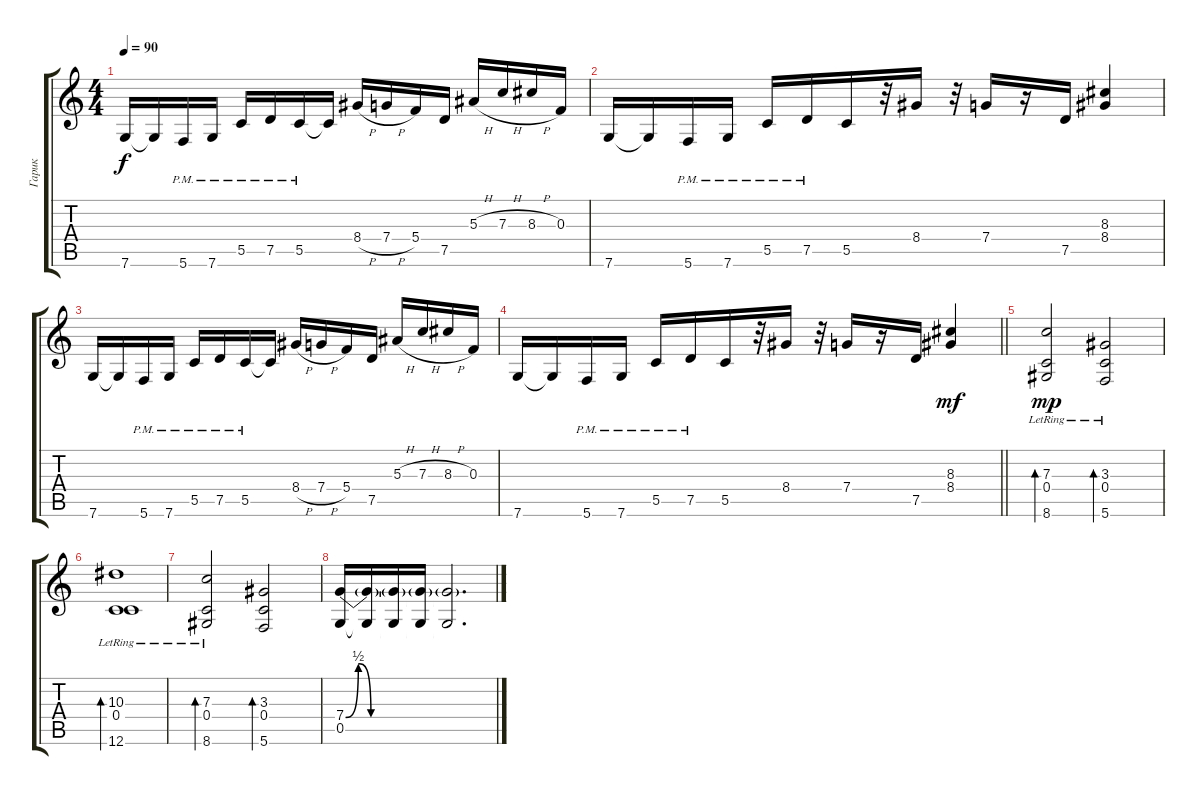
\track ("Гарик" "Гарик") {instrument electricguitarclean}
\staff {score tabs}
\tuning (D4 A3 F3 C3 G2 C2) {hide}
\ts (4 4)
\tempo 90
\clef g2
\ks c
7.6.16{dy f} 7.6{t}.16 5.6{pm}.16 7.6{pm}.16 5.5{pm}.16 7.5{pm}.16 5.5{pm}.16 5.5{t}.16 8.4{h}.16 7.4{h}.16 5.4.16 7.5.16 5.3{h}.16 7.3{h}.16 8.3{h}.16 0.3.16 |
7.6.16 7.6{t}.16 5.6{pm}.16 7.6{pm}.16 5.5{pm}.16 7.5{pm}.16 5.5.16 r.32 8.4.16 r.32 7.4.16 r.16 7.5.16 (8.3 8.4).4 |
7.6.16 7.6{t}.16 5.6{pm}.16 7.6{pm}.16 5.5{pm}.16 7.5{pm}.16 5.5{pm}.16 5.5{t}.16 8.4{h}.16 7.4{h}.16 5.4.16 7.5.16 5.3{h}.16 7.3{h}.16 8.3{h}.16 0.3.16 |
\barLineRight lightlight
7.6.16 7.6{t}.16 5.6{pm}.16 7.6{pm}.16 5.5{pm}.16 7.5{pm}.16 5.5.16 r.32 8.4.16 r.32 7.4.16 r.16 7.5.16 (8.3 8.4).4{dy mf} |
(7.3{lr} 0.4{lr} 8.6{lr}).2{bd 240 dy mp volume 16 instrument electricguitarclean} (3.3{lr} 0.4{lr} 5.6{lr}).2{bd 240} |
(10.3{lr} 0.4{lr} 12.6{lr}).1{bd 240} |
(7.3{lr} 0.4{lr} 8.6{lr}).2{bd 240} (3.3 0.4 5.6).2{bd 240} |
(7.4{be (custom 0 0 5 2 10 0 60 0)} 0.5).16 (7.4{t} 0.5{t}).16 (7.4{t} 0.5{t}).16 (7.4{t} 0.5{t}).16 (7.4{t} 0.5{t}).2{d}
